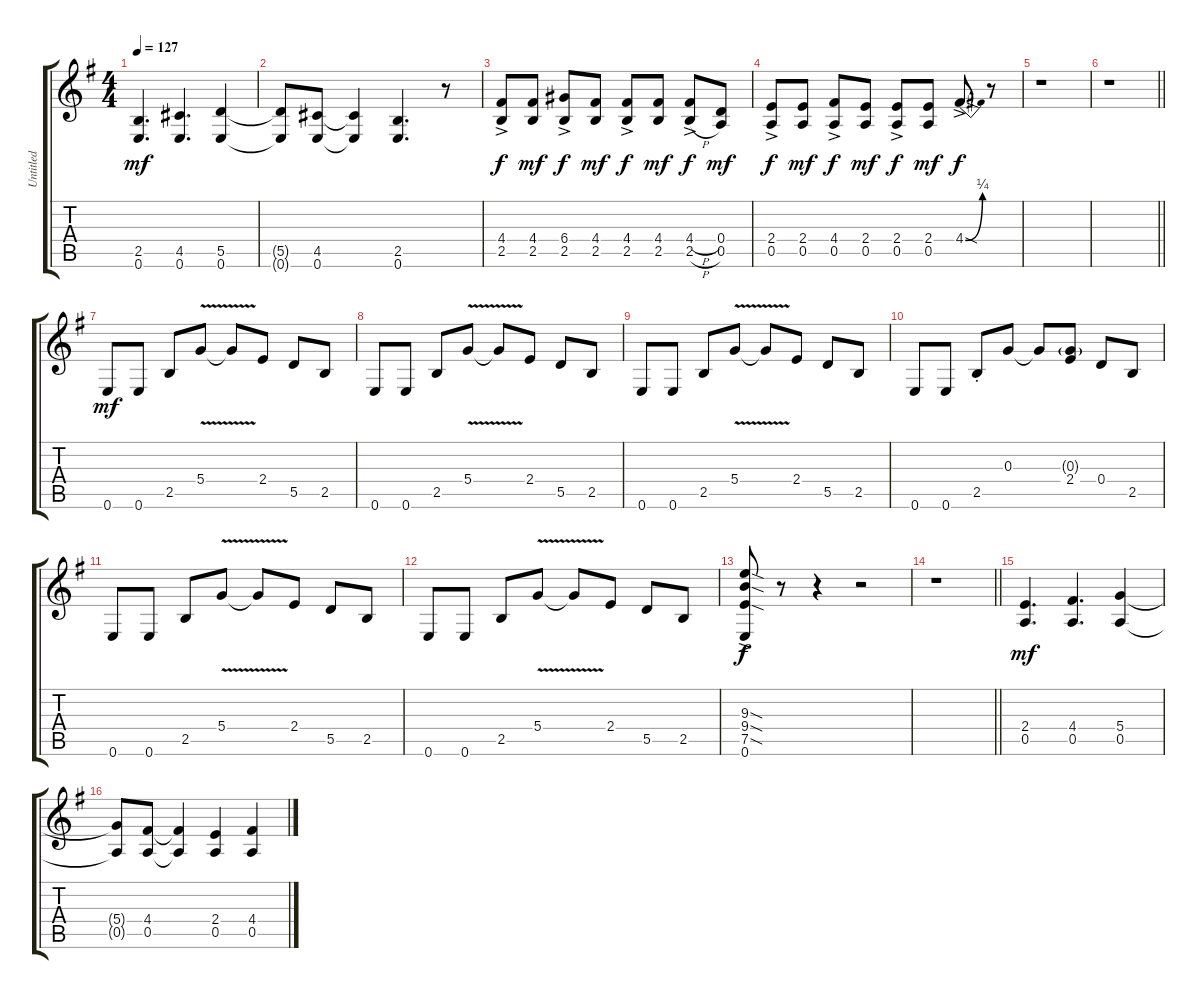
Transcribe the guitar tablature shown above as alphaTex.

\track ("Untitled" "Untitled") {instrument overdrivenguitar}
\staff {score tabs}
\tuning (E4 B3 G3 D3 A2 E2) {hide}
\ts (4 4)
\tempo 127
\clef g2
\ks g
(2.5 0.6).4{d dy mf} (4.5 0.6).4{d} (5.5 0.6).4 |
(5.5{t} 0.6{t}).8 (4.5 0.6).8 (4.5{t} 0.6{t}).4 (2.5 0.6).4{d} r.8 |
(4.4{ac} 2.5{ac}).8{dy f} (4.4 2.5).8{dy mf} (6.4{ac} 2.5{ac}).8{dy f} (4.4 2.5).8{dy mf} (4.4{ac} 2.5{ac}).8{dy f} (4.4 2.5).8{dy mf} (4.4{h ac} 2.5{h ac}).8{dy f} (0.4 0.5).8{dy mf} |
(2.4{ac} 0.5{ac}).8{dy f} (2.4 0.5).8{dy mf} (4.4{ac} 0.5{ac}).8{dy f} (2.4 0.5).8{dy mf} (2.4{ac} 0.5{ac}).8{dy f} (2.4 0.5).8{dy mf} 4.4{be (bend 0 0 60 1) sod ac}.8{dy f} r.8 |
r.1 |
\barLineRight lightlight
r.1 |
0.6.8{dy mf} 0.6.8 2.5.8 5.4{v}.8 5.4{v t}.8 2.4.8 5.5.8 2.5.8 |
0.6.8 0.6.8 2.5.8 5.4{v}.8 5.4{v t}.8 2.4.8 5.5.8 2.5.8 |
0.6.8 0.6.8 2.5.8 5.4{v}.8 5.4{v t}.8 2.4.8 5.5.8 2.5.8 |
0.6.8 0.6.8 2.5{st}.8 0.3.8 0.3{t}.8 (0.3{g} 2.4).8 0.4.8 2.5.8 |
0.6.8 0.6.8 2.5.8 5.4{v}.8 5.4{v t}.8 2.4.8 5.5.8 2.5.8 |
0.6.8 0.6.8 2.5.8 5.4{v}.8 5.4{v t}.8 2.4.8 5.5.8 2.5.8 |
(9.3{sod ac} 9.4{sod ac} 7.5{sod ac} 0.6{ac}).8{dy f} r.8 r.4 r.2 |
\barLineRight lightlight
r.1 |
(2.4 0.5).4{d dy mf} (4.4 0.5).4{d} (5.4 0.5).4 |
(5.4{t} 0.5{t}).8 (4.4 0.5).8 (4.4{t} 0.5{t}).4 (2.4 0.5).4 (4.4 0.5).4
